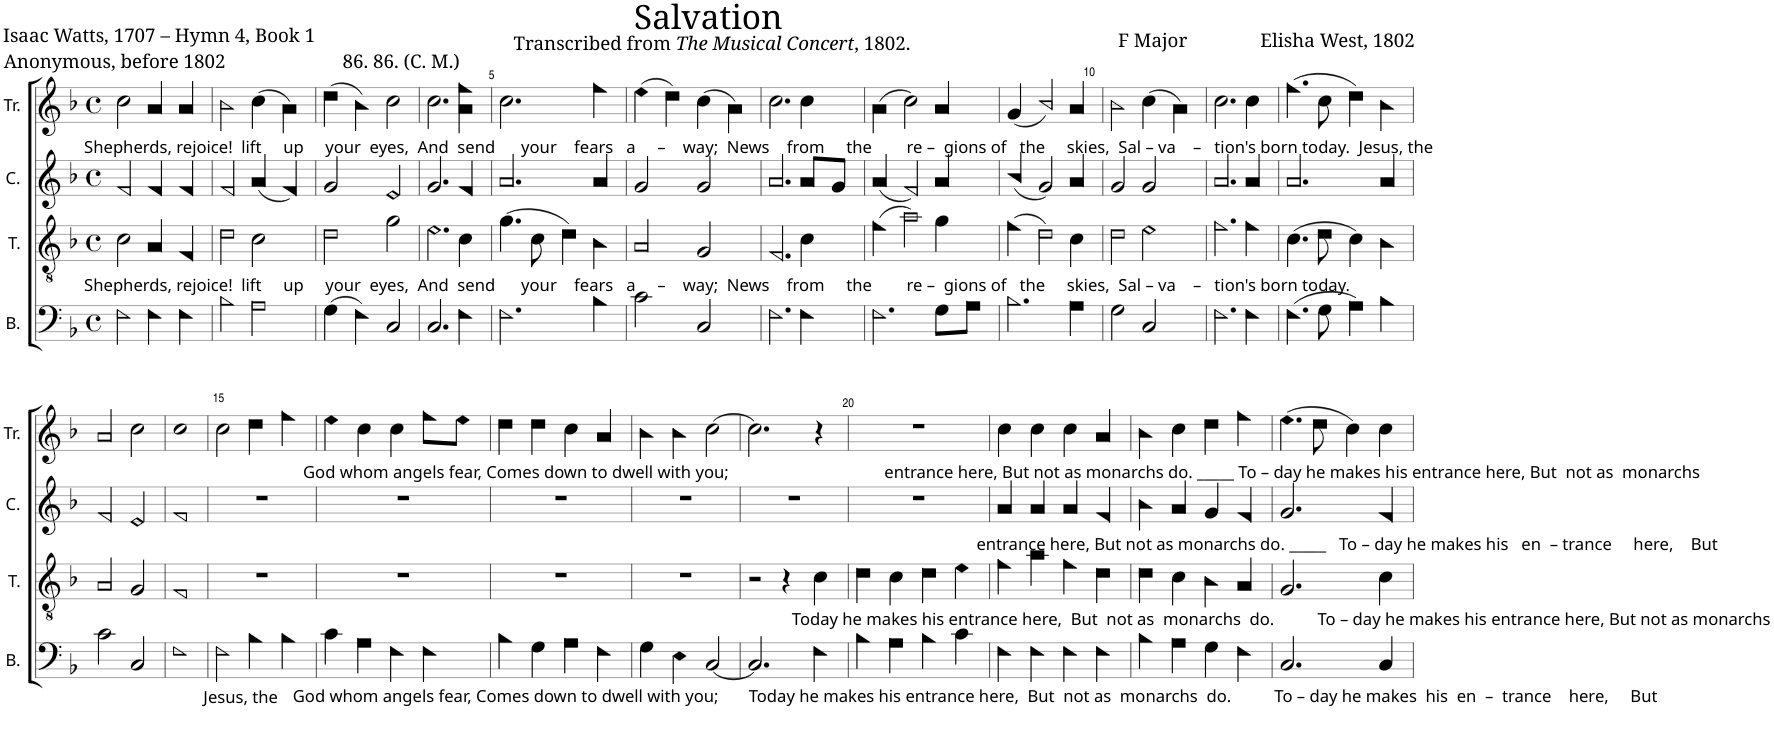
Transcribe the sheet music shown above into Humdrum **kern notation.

**kern	**kern	**kern	**kern
*part4	*part3	*part2	*part1
*staff4	*staff3	*staff2	*staff1
*I"B.	*I"T.	*I"C.	*I"Tr.
*I'B.	*I'T.	*I'C.	*I'Tr.
*clefF4	*clefGv2	*clefG2	*clefG2
*k[b-]	*k[b-]	*k[b-]	*k[b-]
*M4/4	*M4/4	*M4/4	*M4/4
*met(c)	*met(c)	*met(c)	*met(c)
=1	=1	=1	=1
!	!	!	!LO:TX:b:t=Shepherds, rejoice!  lift     up     your  eyes,  And  send      your    fears   a     –    way;  News    from     the        re –  gions of   the     skies,  Sal – va    –   tion's born today.  Jesus, the
!	!LO:TX:b:t=Shepherds, rejoice!  lift     up     your  eyes,  And  send      your    fears   a     –    way;  News    from     the        re –  gions of   the     skies,  Sal – va    –   tion's born today.	!	!
2F!\	2c!\	2f!/	2cc!\
4F!\	4A!/	4f!/	4a!/
4F!\	4F!/	4f!/	4a!/
=2	=2	=2	=2
2B-!\	2d!\	2f!/	2b-!\
2A!\	2c!\	(4a!/	(4cc!\
.	.	4f!/)	4a!\)
=3	=3	=3	=3
(4G!\	2d!\	2g!/	(4dd!\
4F!\)	.	.	4b-!\)
2C!/	2g!\	2e!/	2cc!\
=4	=4	=4	=4
2.C!/	2.e!\	2.g!/	2.cc!\
4F!\	4c!\	4f!/	4a!\ 4ff!\
=5	=5	=5	=5
2.F!\	(4.g!\	2.a!/	2.cc!\
.	8c!\	.	.
.	4d!\)	.	.
4B-!\	4B-!\	4a!/	4ff!\
=6	=6	=6	=6
2c!\	2A!/	2g!/	(4ee!\
.	.	.	4dd!\)
2C!/	2G!/	2g!/	(4cc!\
.	.	.	4a!\)
=7	=7	=7	=7
2.F!\	2.F!/	2.a!/	2.cc!\
4F!\	4c!\	8a!/L	4cc!\
.	.	8g!/J	.
=8	=8	=8	=8
2.F!\	(4f!\	(4a!/	(4a!\
.	2a!\)	2f!/)	2cc!\)
8G!\L	4g!\	4a!/	4a!/
8A!\J	.	.	.
=9	=9	=9	=9
2.B-!\	(4f!\	(4b-!/	(4g!/
.	2d!\)	2g!/)	2b-!/)
4A!\	4c!\	4a!/	4a!/
=10	=10	=10	=10
2G!\	2d!\	2g!/	2b-!\
2C!/	2e!\	2g!/	(4cc!\
.	.	.	4a!\)
=11	=11	=11	=11
2.F!\	2.f!\	2.a!/	2.cc!\
4F!\	4f!\	4a!/	4cc!\
=12	=12	=12	=12
(4.F!\	(4.c!\	2.a!/	(4.ff!\
8G!\	8d!\	.	8cc!\
4A!\)	4c!\)	.	4dd!\)
4B-!\	4B-!\	4a!/	4b-!\
!!LO:LB:g=z
=13	=13	=13	=13
2c!\	2A!/	2f!/	2a!/
2C!/	2G!/	2e!/	2cc!\
=14	=14	=14	=14
1F!	1F!	1f!	1cc!
=15	=15	=15	=15
!LO:TX:b:t=Jesus, the	!	!	!
2F!\	1r	1r	2cc!\
4B-!\	.	.	4dd!\
4B-!\	.	.	4ff!\
=16	=16	=16	=16
!	!	!	!LO:TX:b:t=God whom angels fear, Comes down to dwell with you;                                    entrance here, But not as monarchs do. _____ To – day he makes his entrance here, But  not as  monarchs
!LO:TX:b:t=God whom angels fear, Comes down to dwell with you;       Today he makes his entrance here,  But  not as  monarchs  do.          To – day he makes  his  en  –  trance    here,     But	!	!	!
4c!\	1r	1r	4ee!\
4A!\	.	.	4cc!\
4F!\	.	.	4cc!\
4F!\	.	.	8ff!\L
.	.	.	8ee!\J
=17	=17	=17	=17
4B-!\	1r	1r	4dd!\
4G!\	.	.	4dd!\
4A!\	.	.	4cc!\
4F!\	.	.	4a!/
=18	=18	=18	=18
4G!\	1r	1r	4b-!\
4E!\	.	.	4b-!\
[2C!/	.	.	[2cc!\
=19	=19	=19	=19
2.C!/]	2r	1r	2.cc!\]
.	4r	.	.
!	!LO:TX:b:t=Today he makes his entrance here,  But  not as  monarchs  do.          To – day he makes his entrance here, But not as monarchs	!	!
4F!\	4c!\	.	4r
=20	=20	=20	=20
4B-!\	4d!\	1r	1r
4A!\	4c!\	.	.
4B-!\	4d!\	.	.
4c!\	4e!\	.	.
=21	=21	=21	=21
!	!	!LO:TX:b:t=entrance here, But not as monarchs do. _____   To – day he makes his   en  – trance     here,    But	!
4F!\	4f!\	4a!/	4cc!\
4F!\	4a!\	4a!/	4cc!\
4F!\	4f!\	4a!/	4cc!\
4F!\	4d!\	4f!/	4a!/
=22	=22	=22	=22
4B-!\	4d!\	4b-!\	4b-!\
4A!\	4c!\	4a!/	4cc!\
4G!\	4B-!\	4g!/	4dd!\
4F!\	4A!/	4f!/	4ff!\
=23	=23	=23	=23
2.C!/	2.G!/	2.g!/	(4.ee!\
.	.	.	8dd!\
.	.	.	4cc!\)
4C!/	4c!\	4f!/	4cc!\
=	=	=	=
*-	*-	*-	*-
